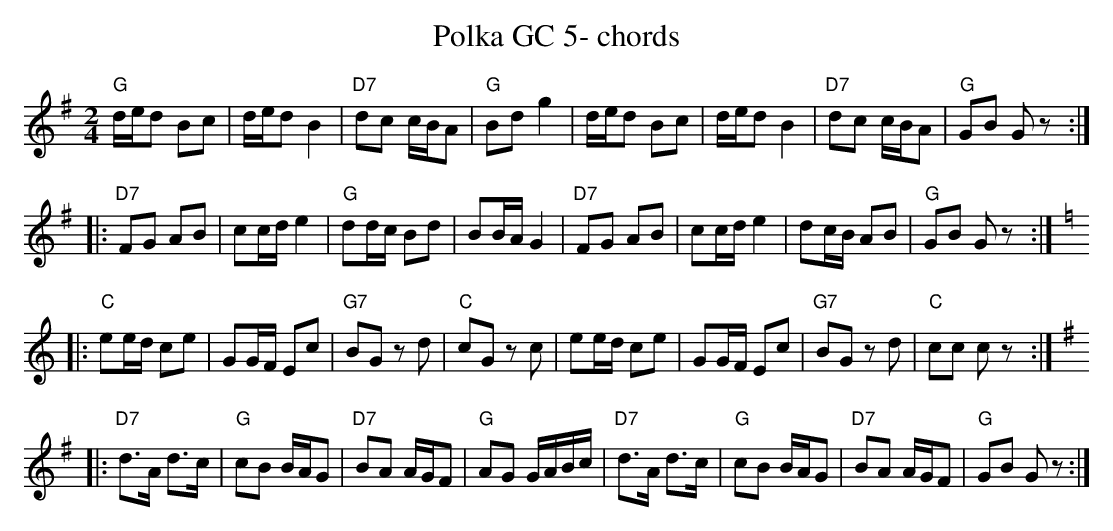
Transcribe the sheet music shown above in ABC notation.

X:1
T:Polka GC 5- chords
M:2/4
L:1/16
K:G %%MIDI gchordon
"G"ded2 B2c2 | ded2 B4 | "D7"d2c2 cBA2 | "G"B2d2 g4 | ded2 B2c2 | ded2 B4 | "D7"d2c2 cBA2 | "G"G2B2 G2z2::
"D7"F2G2 A2B2 | c2cde4 | "G"d2dc B2d2 | B2BAG4 | "D7"F2G2 A2B2 | c2cde4 | d2cB A2B2 | "G"G2B2 G2z2:: [K:C]
"C"e2ed c2e2 | G2GF E2c2 | "G7"B2G2 z2d2 | "C"c2G2 z2c2 | e2ed c2e2 | G2GF E2c2 | "G7"B2G2 z2d2 | "C"c2c2 c2z2 :: [K:G]
"D7"d2>A2 d2>c2 | "G"c2B2 BAG2 | "D7"B2A2 AGF2 | "G"A2G2 GABc | "D7"d2>A2 d2>c2 | "G"c2B2 BAG2 | "D7"B2A2 AGF2 | "G"G2B2 G2z2 :|
